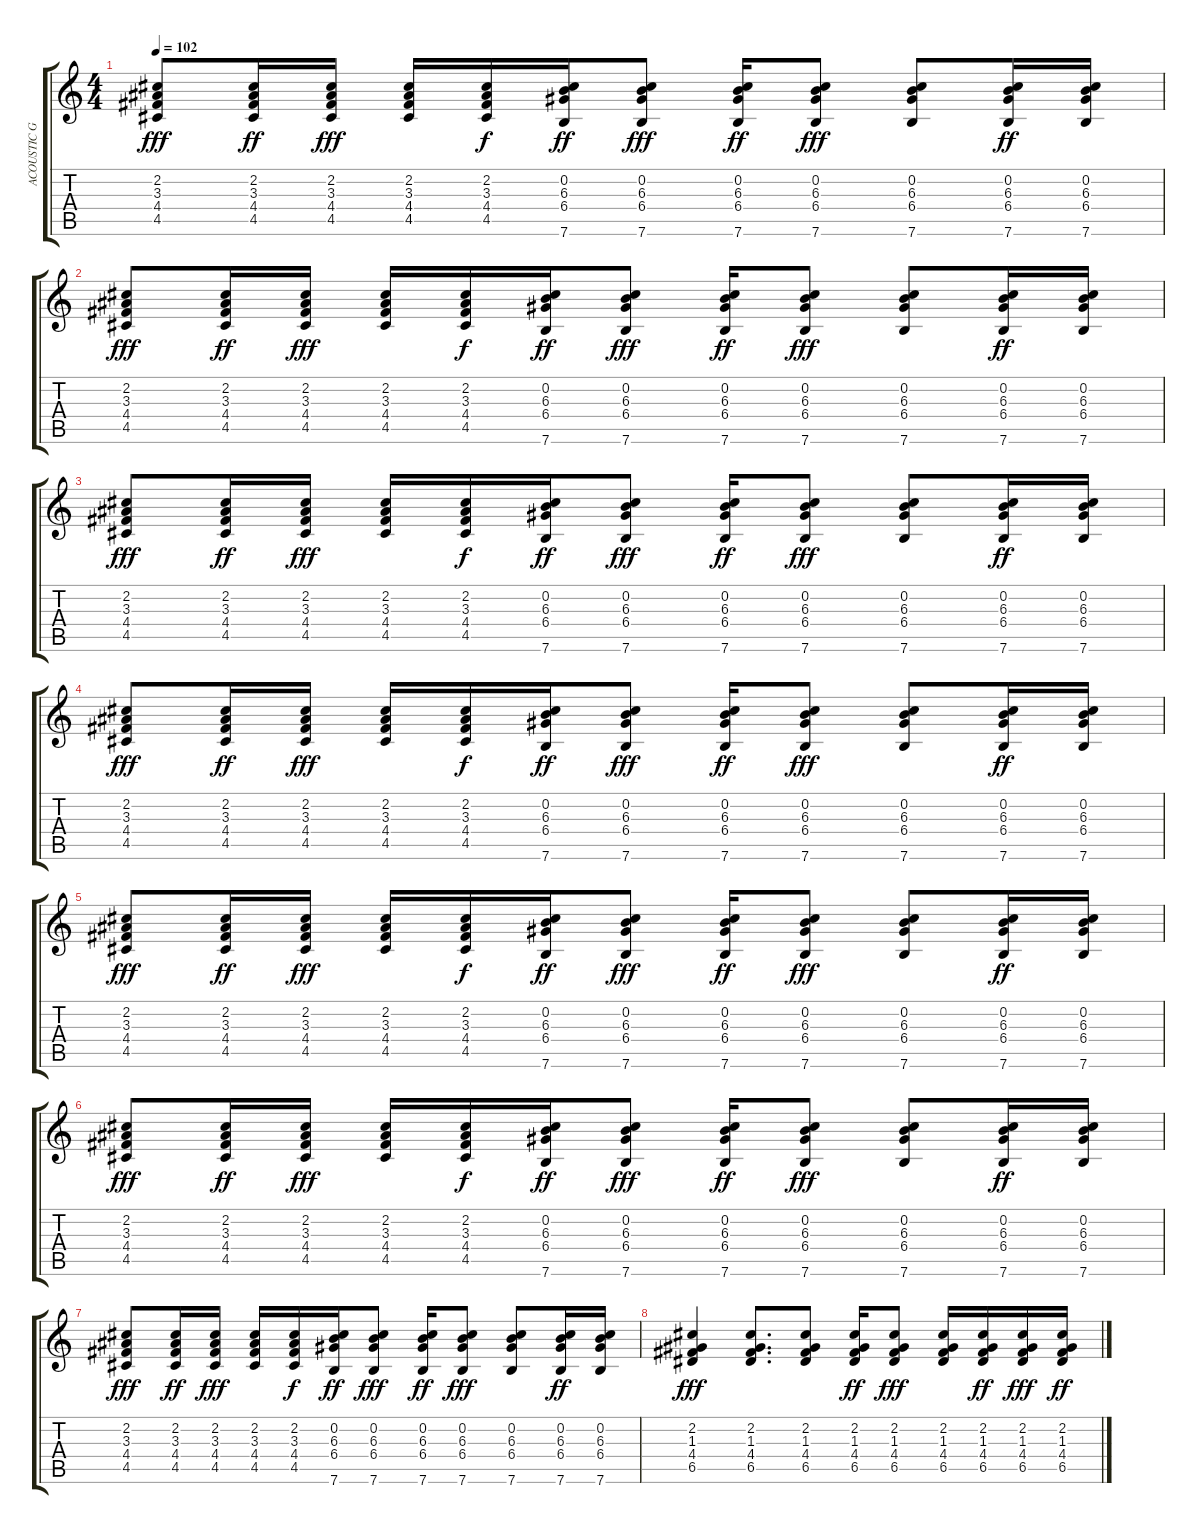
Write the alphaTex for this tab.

\track ("ACOUSTIC GUITAR" "ACOUSTIC G") {instrument acousticguitarsteel}
\staff {score tabs}
\tuning (E4 B3 G3 D3 A2 E2) {hide}
\ts (4 4)
\tempo 102
\clef g2
\ks c
(2.2 3.3 4.4 4.5).8{dy fff} (2.2 3.3 4.4 4.5).16{dy ff} (2.2 3.3 4.4 4.5).16{dy fff} (2.2 3.3 4.4 4.5).16 (2.2 3.3 4.4 4.5).16{dy f} (0.2 6.3 6.4 7.6).16{dy ff} (0.2 6.3 6.4 7.6).8{dy fff} (0.2 6.3 6.4 7.6).16{dy ff} (0.2 6.3 6.4 7.6).8{dy fff} (0.2 6.3 6.4 7.6).8 (0.2 6.3 6.4 7.6).16{dy ff} (0.2 6.3 6.4 7.6).16 |
(2.2 3.3 4.4 4.5).8{dy fff} (2.2 3.3 4.4 4.5).16{dy ff} (2.2 3.3 4.4 4.5).16{dy fff} (2.2 3.3 4.4 4.5).16 (2.2 3.3 4.4 4.5).16{dy f} (0.2 6.3 6.4 7.6).16{dy ff} (0.2 6.3 6.4 7.6).8{dy fff} (0.2 6.3 6.4 7.6).16{dy ff} (0.2 6.3 6.4 7.6).8{dy fff} (0.2 6.3 6.4 7.6).8 (0.2 6.3 6.4 7.6).16{dy ff} (0.2 6.3 6.4 7.6).16 |
(2.2 3.3 4.4 4.5).8{dy fff} (2.2 3.3 4.4 4.5).16{dy ff} (2.2 3.3 4.4 4.5).16{dy fff} (2.2 3.3 4.4 4.5).16 (2.2 3.3 4.4 4.5).16{dy f} (0.2 6.3 6.4 7.6).16{dy ff} (0.2 6.3 6.4 7.6).8{dy fff} (0.2 6.3 6.4 7.6).16{dy ff} (0.2 6.3 6.4 7.6).8{dy fff} (0.2 6.3 6.4 7.6).8 (0.2 6.3 6.4 7.6).16{dy ff} (0.2 6.3 6.4 7.6).16 |
(2.2 3.3 4.4 4.5).8{dy fff} (2.2 3.3 4.4 4.5).16{dy ff} (2.2 3.3 4.4 4.5).16{dy fff} (2.2 3.3 4.4 4.5).16 (2.2 3.3 4.4 4.5).16{dy f} (0.2 6.3 6.4 7.6).16{dy ff} (0.2 6.3 6.4 7.6).8{dy fff} (0.2 6.3 6.4 7.6).16{dy ff} (0.2 6.3 6.4 7.6).8{dy fff} (0.2 6.3 6.4 7.6).8 (0.2 6.3 6.4 7.6).16{dy ff} (0.2 6.3 6.4 7.6).16 |
(2.2 3.3 4.4 4.5).8{dy fff} (2.2 3.3 4.4 4.5).16{dy ff} (2.2 3.3 4.4 4.5).16{dy fff} (2.2 3.3 4.4 4.5).16 (2.2 3.3 4.4 4.5).16{dy f} (0.2 6.3 6.4 7.6).16{dy ff} (0.2 6.3 6.4 7.6).8{dy fff} (0.2 6.3 6.4 7.6).16{dy ff} (0.2 6.3 6.4 7.6).8{dy fff} (0.2 6.3 6.4 7.6).8 (0.2 6.3 6.4 7.6).16{dy ff} (0.2 6.3 6.4 7.6).16 |
(2.2 3.3 4.4 4.5).8{dy fff} (2.2 3.3 4.4 4.5).16{dy ff} (2.2 3.3 4.4 4.5).16{dy fff} (2.2 3.3 4.4 4.5).16 (2.2 3.3 4.4 4.5).16{dy f} (0.2 6.3 6.4 7.6).16{dy ff} (0.2 6.3 6.4 7.6).8{dy fff} (0.2 6.3 6.4 7.6).16{dy ff} (0.2 6.3 6.4 7.6).8{dy fff} (0.2 6.3 6.4 7.6).8 (0.2 6.3 6.4 7.6).16{dy ff} (0.2 6.3 6.4 7.6).16 |
(2.2 3.3 4.4 4.5).8{dy fff} (2.2 3.3 4.4 4.5).16{dy ff} (2.2 3.3 4.4 4.5).16{dy fff} (2.2 3.3 4.4 4.5).16 (2.2 3.3 4.4 4.5).16{dy f} (0.2 6.3 6.4 7.6).16{dy ff} (0.2 6.3 6.4 7.6).8{dy fff} (0.2 6.3 6.4 7.6).16{dy ff} (0.2 6.3 6.4 7.6).8{dy fff} (0.2 6.3 6.4 7.6).8 (0.2 6.3 6.4 7.6).16{dy ff} (0.2 6.3 6.4 7.6).16 |
(2.2 1.3 4.4 6.5).4{dy fff} (2.2 1.3 4.4 6.5).8{d} (2.2 1.3 4.4 6.5).8 (2.2 1.3 4.4 6.5).16{dy ff} (2.2 1.3 4.4 6.5).8{dy fff} (2.2 1.3 4.4 6.5).16 (2.2 1.3 4.4 6.5).16{dy ff} (2.2 1.3 4.4 6.5).16{dy fff} (2.2 1.3 4.4 6.5).16{dy ff}
